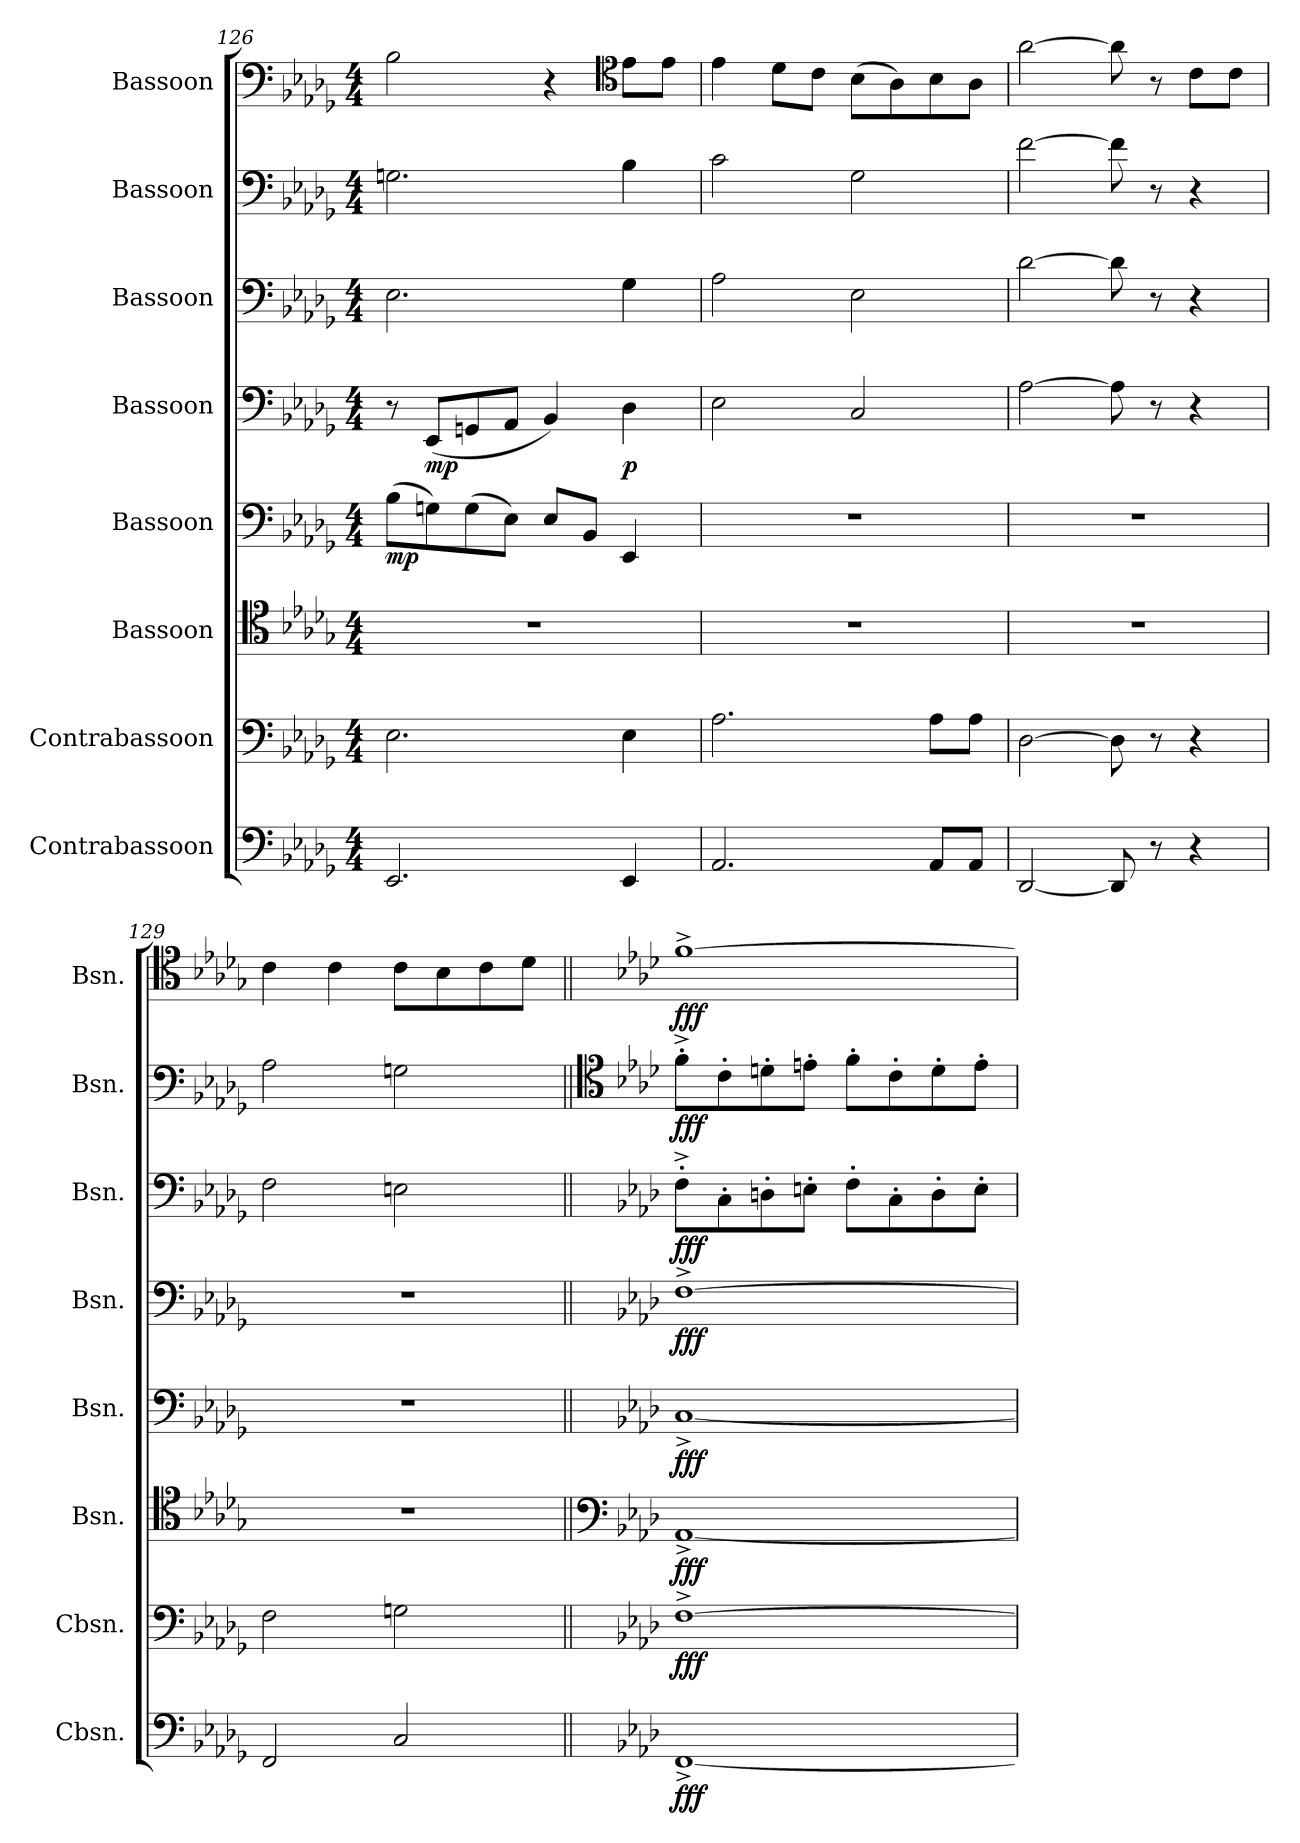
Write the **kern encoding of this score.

**kern	**dynam	**kern	**dynam	**kern	**dynam	**kern	**dynam	**kern	**dynam	**kern	**dynam	**kern	**dynam	**kern	**dynam
*part8	*part8	*part7	*part7	*part6	*part6	*part5	*part5	*part4	*part4	*part3	*part3	*part2	*part2	*part1	*part1
*staff8	*staff8	*staff7	*staff7	*staff6	*staff6	*staff5	*staff5	*staff4	*staff4	*staff3	*staff3	*staff2	*staff2	*staff1	*staff1
*I"Contrabassoon	*	*I"Contrabassoon	*	*I"Bassoon	*	*I"Bassoon	*	*I"Bassoon	*	*I"Bassoon	*	*I"Bassoon	*	*I"Bassoon	*
*I'Cbsn.	*	*I'Cbsn.	*	*I'Bsn.	*	*I'Bsn.	*	*I'Bsn.	*	*I'Bsn.	*	*I'Bsn.	*	*I'Bsn.	*
*clefF4	*	*clefF4	*	*clefC4	*	*clefF4	*	*clefF4	*	*clefF4	*	*clefF4	*	*clefF4	*
*ITrd7c12	*	*ITrd7c12	*	*	*	*	*	*	*	*	*	*	*	*	*
*k[b-e-a-d-g-]	*	*k[b-e-a-d-g-]	*	*k[b-e-a-d-g-]	*	*k[b-e-a-d-g-]	*	*k[b-e-a-d-g-]	*	*k[b-e-a-d-g-]	*	*k[b-e-a-d-g-]	*	*k[b-e-a-d-g-]	*
*M4/4	*	*M4/4	*	*M4/4	*	*M4/4	*	*M4/4	*	*M4/4	*	*M4/4	*	*M4/4	*
=126	=126	=126	=126	=126	=126	=126	=126	=126	=126	=126	=126	=126	=126	=126	=126
!	!	!	!	!	!	!	!LO:DY:b	!	!	!	!	!	!	!	!
2.EEE-/	.	2.EE-\	.	1r	.	(>8B-\L	mp	8r	.	2.E-\	.	2.Gn\	.	2B-\	.
!	!	!	!	!	!	!	!	!	!LO:DY:b	!	!	!	!	!	!
.	.	.	.	.	.	8Gn\)	.	(<8EE-/L	mp	.	.	.	.	.	.
.	.	.	.	.	.	(>8G\	.	8GGn/	.	.	.	.	.	.	.
.	.	.	.	.	.	8E-\J)	.	8AA-/J	.	.	.	.	.	.	.
.	.	.	.	.	.	8E-/L	.	4BB-/)	.	.	.	.	.	4r	.
.	.	.	.	.	.	8BB-/J	.	.	.	.	.	.	.	.	.
*	*	*	*	*	*	*	*	*	*	*	*	*	*	*clefC4	*
!	!	!	!	!	!	!	!	!	!LO:DY:b	!	!	!	!	!	!
4EEE-/	.	4EE-\	.	.	.	4EE-/	.	4D-\	p	4G-\	.	4B-\	.	8e-\L	.
.	.	.	.	.	.	.	.	.	.	.	.	.	.	8e-\J	.
=127	=127	=127	=127	=127	=127	=127	=127	=127	=127	=127	=127	=127	=127	=127	=127
2.AAA-/	.	2.AA-\	.	1r	.	1r	.	2E-\	.	2A-\	.	2c\	.	4e-\	.
.	.	.	.	.	.	.	.	.	.	.	.	.	.	8d-\L	.
.	.	.	.	.	.	.	.	.	.	.	.	.	.	8c\J	.
.	.	.	.	.	.	.	.	2C/	.	2E-\	.	2G-\	.	(>8B-\L	.
.	.	.	.	.	.	.	.	.	.	.	.	.	.	8A-\)	.
8AAA-/L	.	8AA-\L	.	.	.	.	.	.	.	.	.	.	.	8B-\	.
8AAA-/J	.	8AA-\J	.	.	.	.	.	.	.	.	.	.	.	8A-\J	.
=128	=128	=128	=128	=128	=128	=128	=128	=128	=128	=128	=128	=128	=128	=128	=128
[2DDD-/	.	[2DD-\	.	1r	.	1r	.	[2A-\	.	[2d-\	.	[2f\	.	[2a-\	.
8DDD-/]	.	8DD-\]	.	.	.	.	.	8A-\]	.	8d-\]	.	8f\]	.	8a-\]	.
8r	.	8r	.	.	.	.	.	8r	.	8r	.	8r	.	8r	.
4r	.	4r	.	.	.	.	.	4r	.	4r	.	4r	.	8c\L	.
.	.	.	.	.	.	.	.	.	.	.	.	.	.	8c\J	.
=129	=129	=129	=129	=129	=129	=129	=129	=129	=129	=129	=129	=129	=129	=129	=129
2FFF/	.	2FF\	.	1r	.	1r	.	1r	.	2F\	.	2A-\	.	4c\	.
.	.	.	.	.	.	.	.	.	.	.	.	.	.	4c\	.
*	*	*	*	*	*	*	*	*	*	*	*	*	*	*MM60	*
2CC/	.	2GGn\	.	.	.	.	.	.	.	2En\	.	2Gn\	.	8c\L	.
*	*	*	*	*	*	*	*	*	*	*	*	*	*	*MM50	*
.	.	.	.	.	.	.	.	.	.	.	.	.	.	8B-\	.
*	*	*	*	*	*	*	*	*	*	*	*	*	*	*MM40	*
.	.	.	.	.	.	.	.	.	.	.	.	.	.	8c\	.
*	*	*	*	*	*	*	*	*	*	*	*	*	*	*MM30	*
.	.	.	.	.	.	.	.	.	.	.	.	.	.	8d-\J	.
!!LO:PB:g=z
=130||	=130||	=130||	=130||	=130||	=130||	=130||	=130||	=130||	=130||	=130||	=130||	=130||	=130||	=130||	=130||
*	*	*	*	*clefF4	*	*	*	*	*	*	*	*clefC4	*	*	*
*k[b-e-a-d-]	*	*k[b-e-a-d-]	*	*k[b-e-a-d-]	*	*k[b-e-a-d-]	*	*k[b-e-a-d-]	*	*k[b-e-a-d-]	*	*k[b-e-a-d-]	*	*k[b-e-a-d-]	*
*	*	*	*	*	*	*	*	*	*	*	*	*	*	*MM160	*
!	!LO:DY:b	!	!LO:DY:b	!	!LO:DY:b	!	!LO:DY:b	!	!LO:DY:b	!	!LO:DY:b	!	!LO:DY:b	!	!LO:DY:b
[1FFF^	fff	[1FF^	fff	[1AA-^	fff	[1C^	fff	[1F^	fff	8F'^\L	fff	8f'^\L	fff	[1f^	fff
.	.	.	.	.	.	.	.	.	.	8C'\	.	8c'\	.	.	.
.	.	.	.	.	.	.	.	.	.	8Dn'\	.	8dn'\	.	.	.
.	.	.	.	.	.	.	.	.	.	8En'\J	.	8en'\J	.	.	.
.	.	.	.	.	.	.	.	.	.	8F'\L	.	8f'\L	.	.	.
.	.	.	.	.	.	.	.	.	.	8C'\	.	8c'\	.	.	.
.	.	.	.	.	.	.	.	.	.	8D'\	.	8d'\	.	.	.
.	.	.	.	.	.	.	.	.	.	8E'\J	.	8e'\J	.	.	.
=	=	=	=	=	=	=	=	=	=	=	=	=	=	=	=
*-	*-	*-	*-	*-	*-	*-	*-	*-	*-	*-	*-	*-	*-	*-	*-
